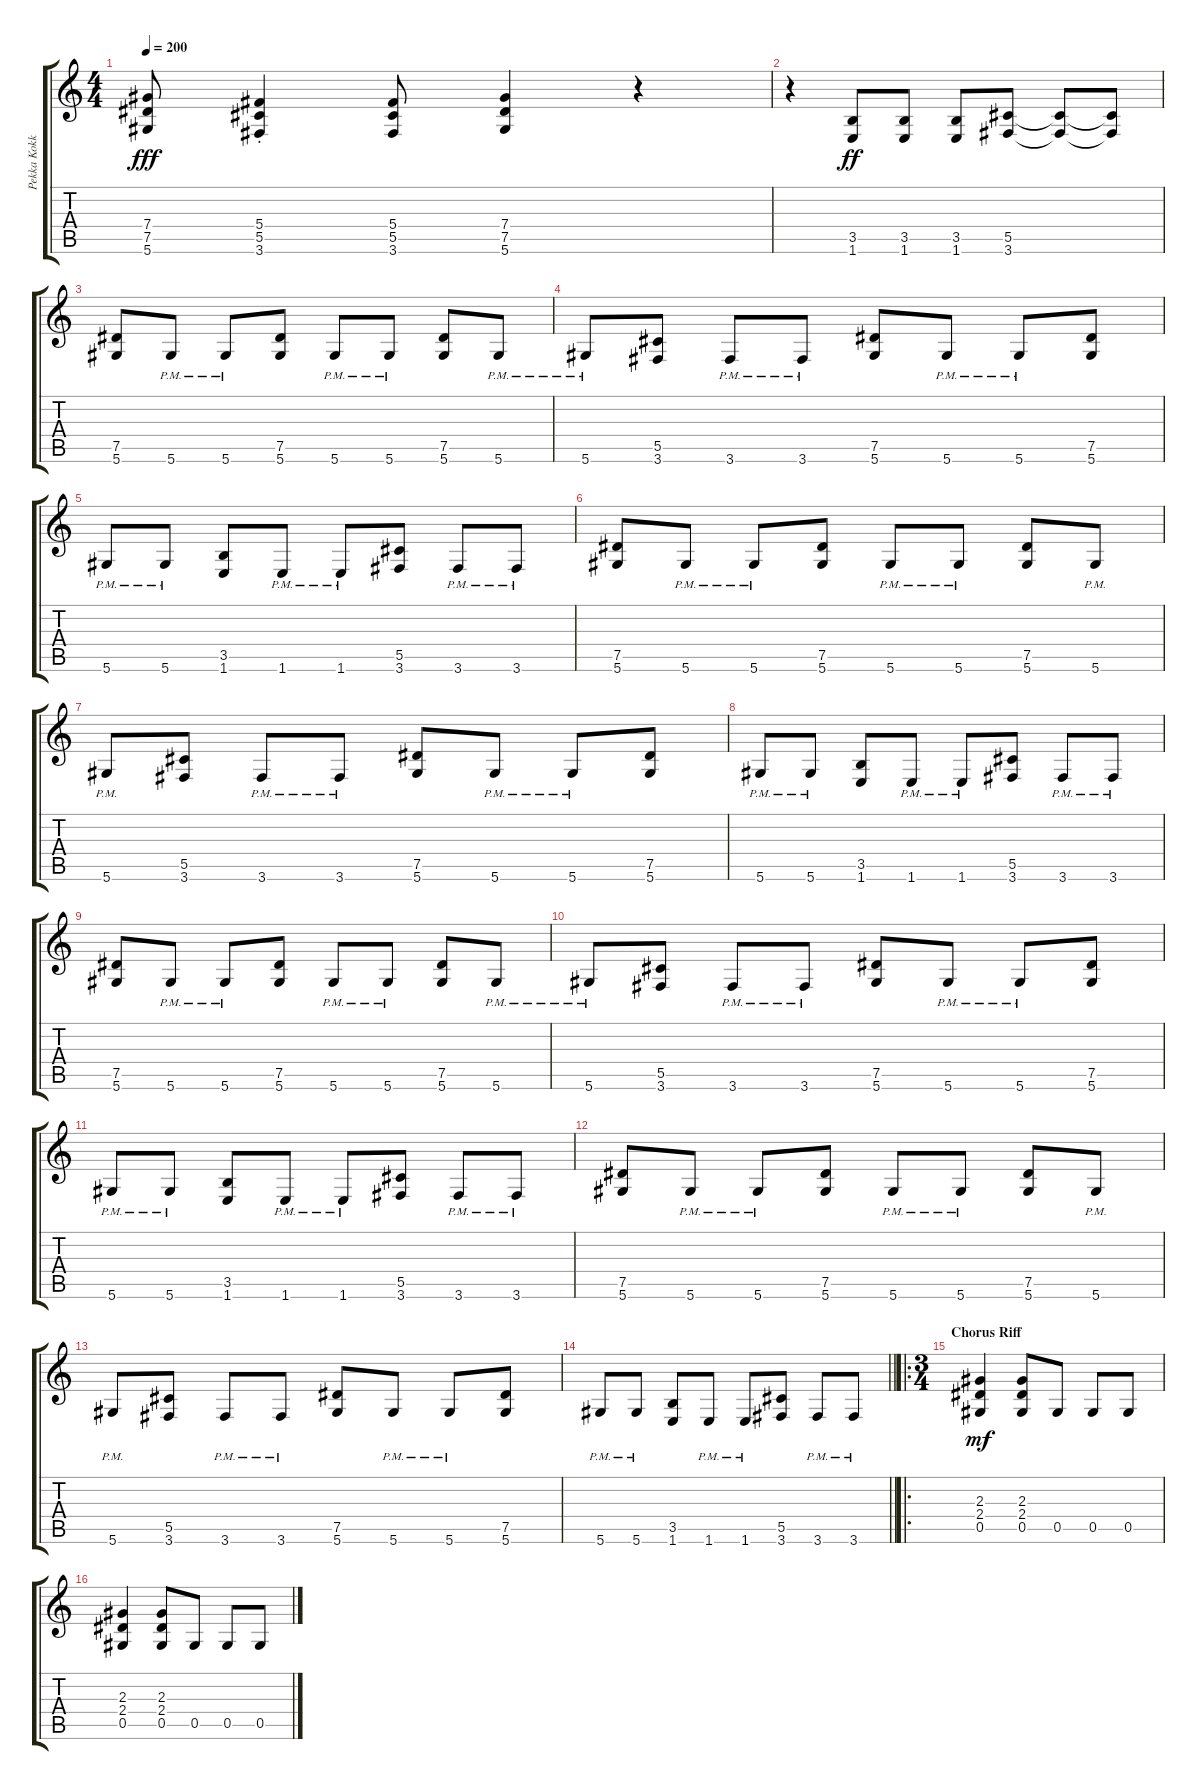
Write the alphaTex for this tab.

\track ("Pekka Kokko" "Pekka Kokk") {instrument distortionguitar}
\staff {score tabs}
\tuning (Eb4 Bb3 Gb3 Db3 Ab2 Eb2) {hide}
\ts (4 4)
\tempo 200
\clef g2
\ks c
(7.4{t} 7.5{t} 5.6{t}).8{dy fff} (5.4{st} 5.5{st} 3.6{st}).4 (5.4 5.5 3.6).8 (7.4 7.5 5.6).4 r.4 |
r.4 (3.5 1.6).8{dy ff} (3.5 1.6).8 (3.5 1.6).8 (5.5 3.6).8 (5.5{t} 3.6{t}).8 (5.5{t} 3.6{t}).8 |
(7.5 5.6).8 5.6{pm}.8 5.6{pm}.8 (7.5 5.6).8 5.6{pm}.8 5.6{pm}.8 (7.5 5.6).8 5.6{pm}.8 |
5.6{pm}.8 (5.5 3.6).8 3.6{pm}.8 3.6{pm}.8 (7.5 5.6).8 5.6{pm}.8 5.6{pm}.8 (7.5 5.6).8 |
5.6{pm}.8 5.6{pm}.8 (3.5 1.6).8 1.6{pm}.8 1.6{pm}.8 (5.5 3.6).8 3.6{pm}.8 3.6{pm}.8 |
(7.5 5.6).8 5.6{pm}.8 5.6{pm}.8 (7.5 5.6).8 5.6{pm}.8 5.6{pm}.8 (7.5 5.6).8 5.6{pm}.8 |
5.6{pm}.8 (5.5 3.6).8 3.6{pm}.8 3.6{pm}.8 (7.5 5.6).8 5.6{pm}.8 5.6{pm}.8 (7.5 5.6).8 |
5.6{pm}.8 5.6{pm}.8 (3.5 1.6).8 1.6{pm}.8 1.6{pm}.8 (5.5 3.6).8 3.6{pm}.8 3.6{pm}.8 |
(7.5 5.6).8 5.6{pm}.8 5.6{pm}.8 (7.5 5.6).8 5.6{pm}.8 5.6{pm}.8 (7.5 5.6).8 5.6{pm}.8 |
5.6{pm}.8 (5.5 3.6).8 3.6{pm}.8 3.6{pm}.8 (7.5 5.6).8 5.6{pm}.8 5.6{pm}.8 (7.5 5.6).8 |
5.6{pm}.8 5.6{pm}.8 (3.5 1.6).8 1.6{pm}.8 1.6{pm}.8 (5.5 3.6).8 3.6{pm}.8 3.6{pm}.8 |
(7.5 5.6).8 5.6{pm}.8 5.6{pm}.8 (7.5 5.6).8 5.6{pm}.8 5.6{pm}.8 (7.5 5.6).8 5.6{pm}.8 |
5.6{pm}.8 (5.5 3.6).8 3.6{pm}.8 3.6{pm}.8 (7.5 5.6).8 5.6{pm}.8 5.6{pm}.8 (7.5 5.6).8 |
\barLineRight lightlight
5.6{pm}.8 5.6{pm}.8 (3.5 1.6).8 1.6{pm}.8 1.6{pm}.8 (5.5 3.6).8 3.6{pm}.8 3.6{pm}.8 |
\ro
\ts (3 4)
\section ("" "Chorus Riff")
(2.3 2.4 0.5).4{dy mf} (2.3 2.4 0.5).8 0.5.8 0.5.8 0.5.8 |
(2.3 2.4 0.5).4 (2.3 2.4 0.5).8 0.5.8 0.5.8 0.5.8
